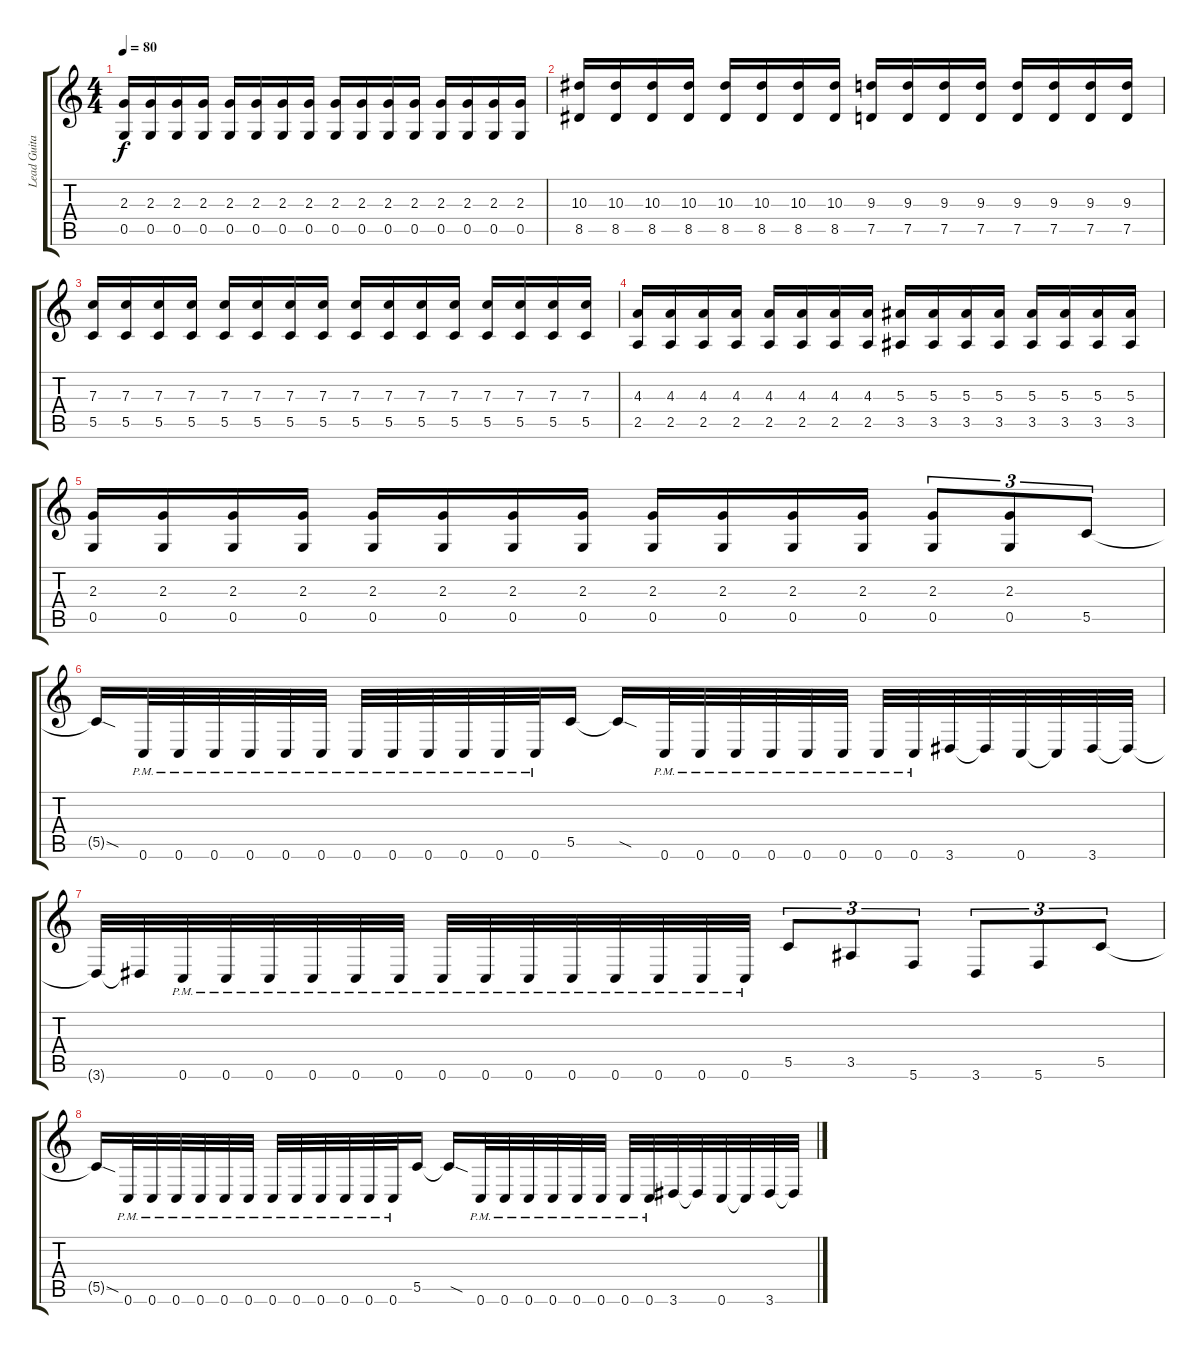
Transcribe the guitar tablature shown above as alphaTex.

\track ("Lead Guitar (Andi)" "Lead Guita") {instrument electricguitarjazz}
\staff {score tabs}
\tuning (D4 A3 F3 C3 G2 C2) {hide}
\ts (4 4)
\tempo 80
\clef g2
\ks c
(2.3 0.5).16{dy f} (2.3 0.5).16 (2.3 0.5).16 (2.3 0.5).16 (2.3 0.5).16 (2.3 0.5).16 (2.3 0.5).16 (2.3 0.5).16 (2.3 0.5).16 (2.3 0.5).16 (2.3 0.5).16 (2.3 0.5).16 (2.3 0.5).16 (2.3 0.5).16 (2.3 0.5).16 (2.3 0.5).16 |
(10.3 8.5).16 (10.3 8.5).16 (10.3 8.5).16 (10.3 8.5).16 (10.3 8.5).16 (10.3 8.5).16 (10.3 8.5).16 (10.3 8.5).16 (9.3 7.5).16 (9.3 7.5).16 (9.3 7.5).16 (9.3 7.5).16 (9.3 7.5).16 (9.3 7.5).16 (9.3 7.5).16 (9.3 7.5).16 |
(7.3 5.5).16 (7.3 5.5).16 (7.3 5.5).16 (7.3 5.5).16 (7.3 5.5).16 (7.3 5.5).16 (7.3 5.5).16 (7.3 5.5).16 (7.3 5.5).16 (7.3 5.5).16 (7.3 5.5).16 (7.3 5.5).16 (7.3 5.5).16 (7.3 5.5).16 (7.3 5.5).16 (7.3 5.5).16 |
(4.3 2.5).16 (4.3 2.5).16 (4.3 2.5).16 (4.3 2.5).16 (4.3 2.5).16 (4.3 2.5).16 (4.3 2.5).16 (4.3 2.5).16 (5.3 3.5).16 (5.3 3.5).16 (5.3 3.5).16 (5.3 3.5).16 (5.3 3.5).16 (5.3 3.5).16 (5.3 3.5).16 (5.3 3.5).16 |
(2.3 0.5).16 (2.3 0.5).16 (2.3 0.5).16 (2.3 0.5).16 (2.3 0.5).16 (2.3 0.5).16 (2.3 0.5).16 (2.3 0.5).16 (2.3 0.5).16 (2.3 0.5).16 (2.3 0.5).16 (2.3 0.5).16 (2.3 0.5).8{tu (3 2)} (2.3 0.5).8{tu (3 2)} 5.5.8{tu (3 2)} |
5.5{sod t}.16{volume 13} 0.6{pm}.32 0.6{pm}.32 0.6{pm}.32 0.6{pm}.32 0.6{pm}.32 0.6{pm}.32 0.6{pm}.32 0.6{pm}.32 0.6{pm}.32 0.6{pm}.32 0.6{pm}.32 0.6{pm}.32 5.5.16 5.5{sod t}.16 0.6{pm}.32 0.6{pm}.32 0.6{pm}.32 0.6{pm}.32 0.6{pm}.32 0.6{pm}.32 0.6{pm}.32 0.6{pm}.32 3.6.32 3.6{t}.32 0.6.32 0.6{t}.32 3.6.32 3.6{t}.32 |
3.6{t}.32 3.6{t}.32 0.6{pm}.32 0.6{pm}.32 0.6{pm}.32 0.6{pm}.32 0.6{pm}.32 0.6{pm}.32 0.6{pm}.32 0.6{pm}.32 0.6{pm}.32 0.6{pm}.32 0.6{pm}.32 0.6{pm}.32 0.6{pm}.32 0.6{pm}.32 5.5.8{tu (3 2)} 3.5.8{tu (3 2)} 5.6.8{tu (3 2)} 3.6.8{tu (3 2)} 5.6.8{tu (3 2)} 5.5.8{tu (3 2)} |
5.5{sod t}.16 0.6{pm}.32 0.6{pm}.32 0.6{pm}.32 0.6{pm}.32 0.6{pm}.32 0.6{pm}.32 0.6{pm}.32 0.6{pm}.32 0.6{pm}.32 0.6{pm}.32 0.6{pm}.32 0.6{pm}.32 5.5.16 5.5{sod t}.16 0.6{pm}.32 0.6{pm}.32 0.6{pm}.32 0.6{pm}.32 0.6{pm}.32 0.6{pm}.32 0.6{pm}.32 0.6{pm}.32 3.6.32 3.6{t}.32 0.6.32 0.6{t}.32 3.6.32 3.6{t}.32
